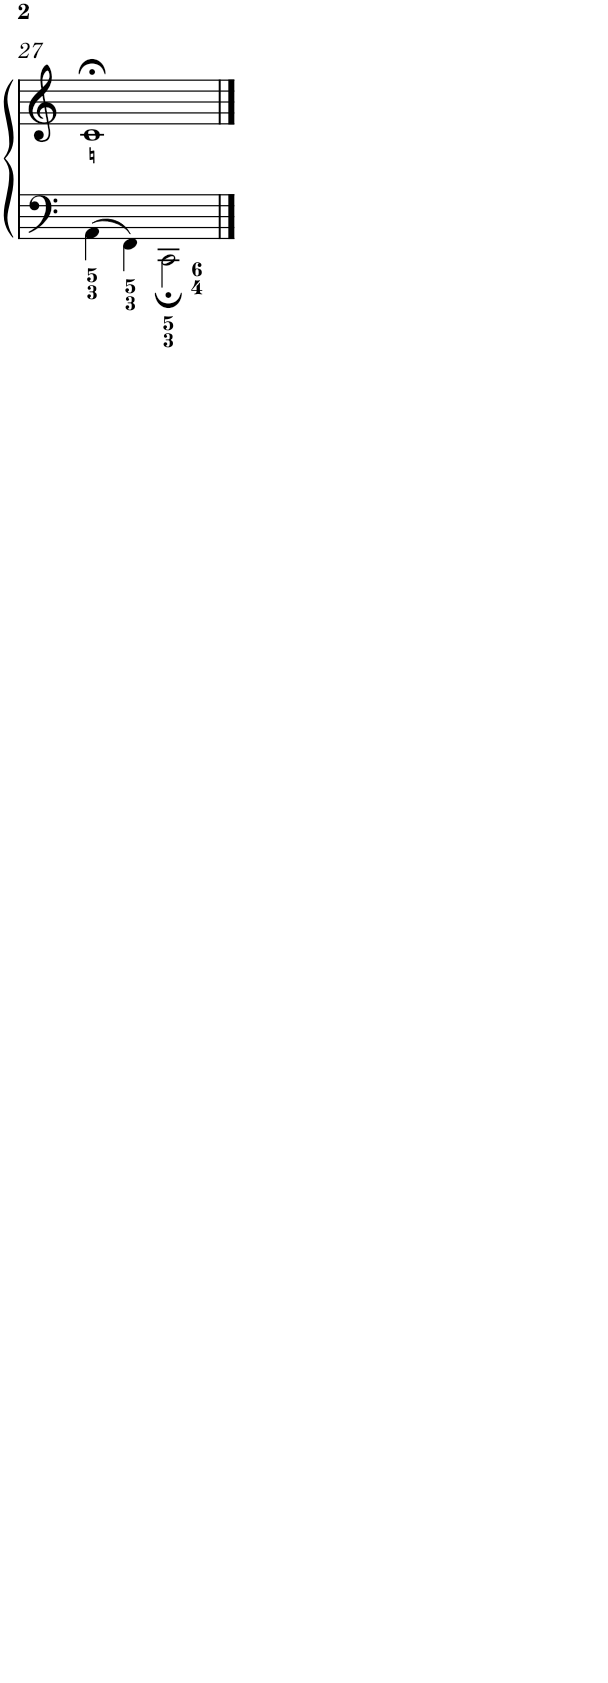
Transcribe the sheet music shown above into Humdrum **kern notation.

**kern	**kern
*part1	*part1
*staff2	*staff1
*I"Piano	*
*I'Pno.	*
!!LO:PB:g=z
*clefF4	*clefG2
*k[]	*k[]
*M4/4	*M4/4
*met(c)	*met(c)
=27	=27
4AA\	1c;<
4FF\	.
2CC;\	.
==	==
*-	*-
